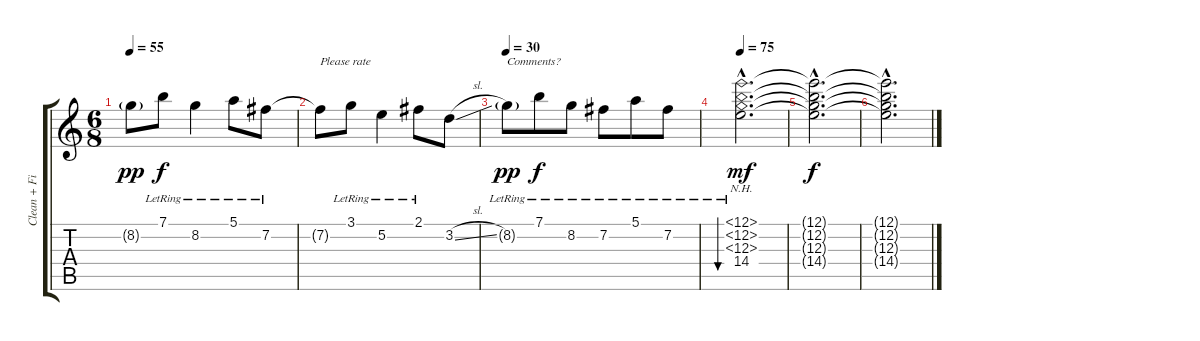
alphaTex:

\track ("Clean + Fills" "Clean + Fi") {instrument electricguitarjazz}
\staff {score tabs}
\tuning (E4 B3 G3 D3 A2 E2) {hide}
\ts (6 8)
\tempo 55
\clef g2
\ks c
8.2{g}.8{dy pp} 7.1{lr}.8{dy f} 8.2{lr}.4 5.1{lr}.8 7.2{lr}.8 |
7.2{t}.8{txt "Please rate"} 3.1{lr}.8 5.2{lr}.4 2.1{lr}.8 3.2{sl}.8 |
\tempo 30
8.2{g lr}.8{txt "Comments?" dy pp} 7.1{lr}.8{dy f} 8.2{lr}.8 7.2{lr}.8 5.1{lr}.8 7.2{lr}.8 |
\tempo 75
(12.1{nh hac lr} 12.2{nh hac lr} 12.3{nh hac} 14.4{hac}).2{d bu 120 dy mf volume 2} |
(12.1{hac t} 12.2{hac t} 12.3{hac t} 14.4{hac t}).2{d dy f} |
(12.1{hac t} 12.2{hac t} 12.3{hac t} 14.4{hac t}).2{d}
